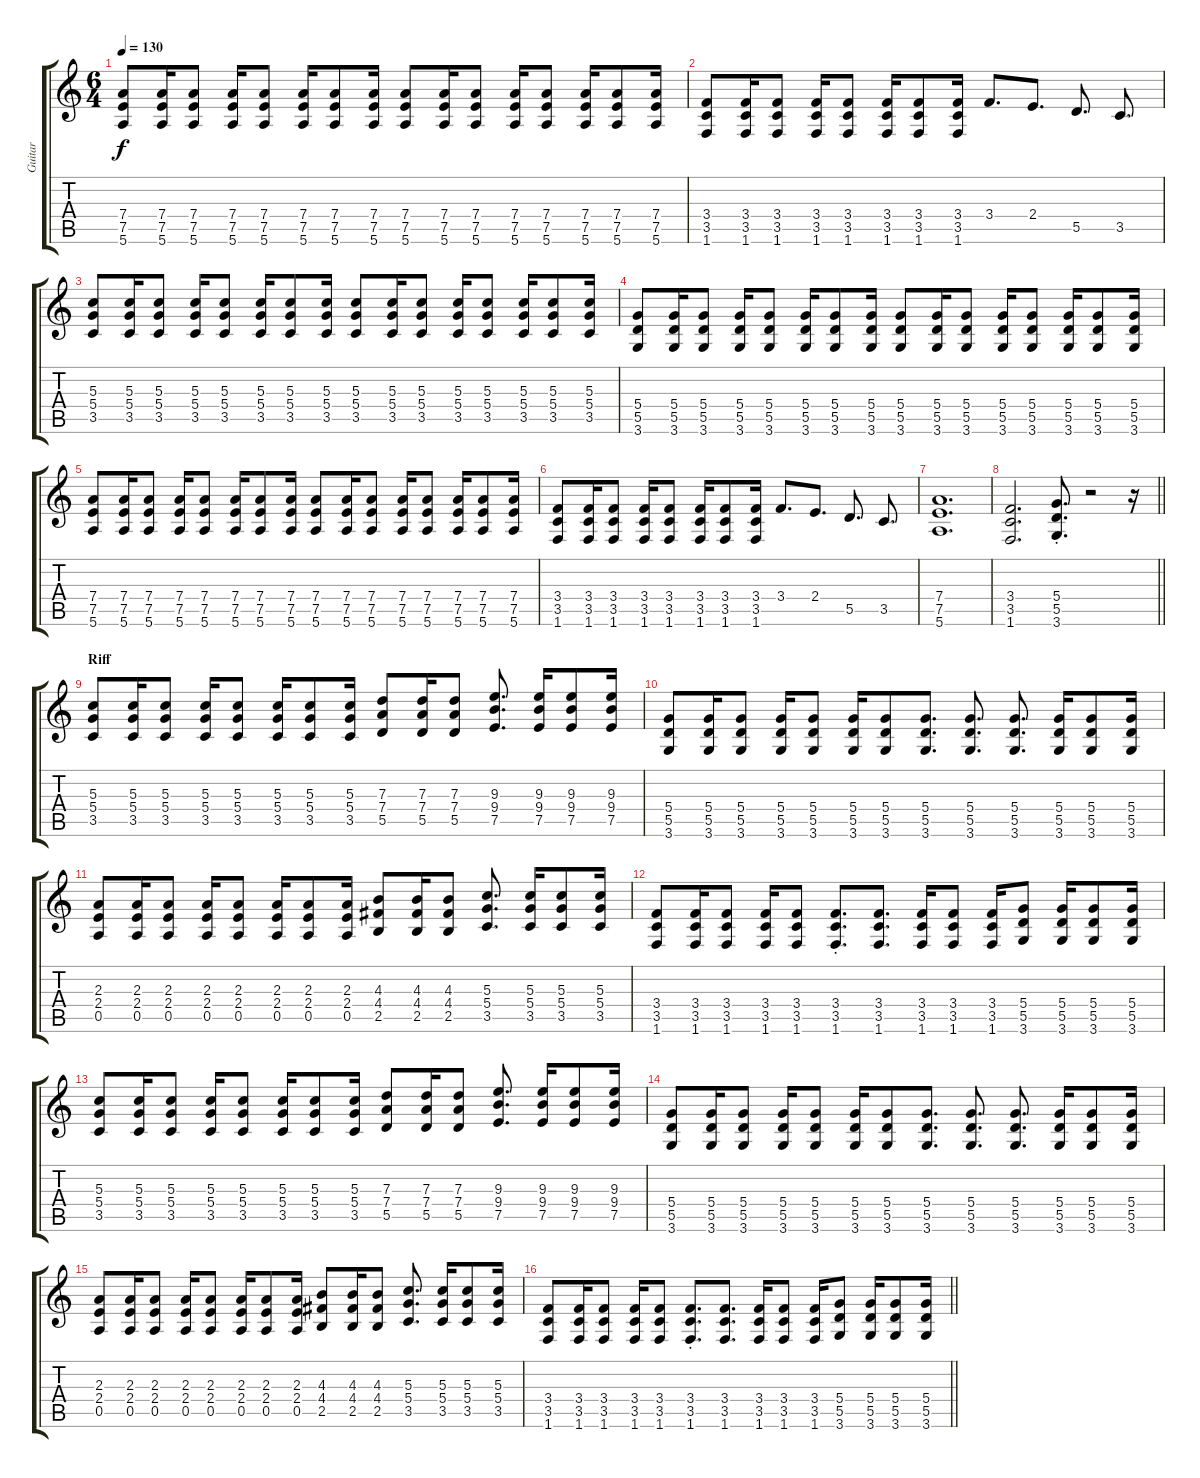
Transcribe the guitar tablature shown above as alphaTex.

\track ("Guitar" "Guitar") {instrument distortionguitar}
\staff {score tabs}
\tuning (E4 B3 G3 D3 A2 E2) {hide}
\ts (6 4)
\tempo 130
\clef g2
\ks c
(7.4 7.5 5.6).8{dy f} (7.4 7.5 5.6).16 (7.4 7.5 5.6).8 (7.4 7.5 5.6).16 (7.4 7.5 5.6).8 (7.4 7.5 5.6).16 (7.4 7.5 5.6).8 (7.4 7.5 5.6).16 (7.4 7.5 5.6).8 (7.4 7.5 5.6).16 (7.4 7.5 5.6).8 (7.4 7.5 5.6).16 (7.4 7.5 5.6).8 (7.4 7.5 5.6).16 (7.4 7.5 5.6).8 (7.4 7.5 5.6).16 |
(3.4 3.5 1.6).8 (3.4 3.5 1.6).16 (3.4 3.5 1.6).8 (3.4 3.5 1.6).16 (3.4 3.5 1.6).8 (3.4 3.5 1.6).16 (3.4 3.5 1.6).8 (3.4 3.5 1.6).16 3.4.8{d} 2.4.8{d} 5.5.8{d} 3.5.8{d} |
(5.3 5.4 3.5).8 (5.3 5.4 3.5).16 (5.3 5.4 3.5).8 (5.3 5.4 3.5).16 (5.3 5.4 3.5).8 (5.3 5.4 3.5).16 (5.3 5.4 3.5).8 (5.3 5.4 3.5).16 (5.3 5.4 3.5).8 (5.3 5.4 3.5).16 (5.3 5.4 3.5).8 (5.3 5.4 3.5).16 (5.3 5.4 3.5).8 (5.3 5.4 3.5).16 (5.3 5.4 3.5).8 (5.3 5.4 3.5).16 |
(5.4 5.5 3.6).8 (5.4 5.5 3.6).16 (5.4 5.5 3.6).8 (5.4 5.5 3.6).16 (5.4 5.5 3.6).8 (5.4 5.5 3.6).16 (5.4 5.5 3.6).8 (5.4 5.5 3.6).16 (5.4 5.5 3.6).8 (5.4 5.5 3.6).16 (5.4 5.5 3.6).8 (5.4 5.5 3.6).16 (5.4 5.5 3.6).8 (5.4 5.5 3.6).16 (5.4 5.5 3.6).8 (5.4 5.5 3.6).16 |
(7.4 7.5 5.6).8 (7.4 7.5 5.6).16 (7.4 7.5 5.6).8 (7.4 7.5 5.6).16 (7.4 7.5 5.6).8 (7.4 7.5 5.6).16 (7.4 7.5 5.6).8 (7.4 7.5 5.6).16 (7.4 7.5 5.6).8 (7.4 7.5 5.6).16 (7.4 7.5 5.6).8 (7.4 7.5 5.6).16 (7.4 7.5 5.6).8 (7.4 7.5 5.6).16 (7.4 7.5 5.6).8 (7.4 7.5 5.6).16 |
(3.4 3.5 1.6).8 (3.4 3.5 1.6).16 (3.4 3.5 1.6).8 (3.4 3.5 1.6).16 (3.4 3.5 1.6).8 (3.4 3.5 1.6).16 (3.4 3.5 1.6).8 (3.4 3.5 1.6).16 3.4.8{d} 2.4.8{d} 5.5.8{d} 3.5.8{d} |
(7.4 7.5 5.6).1{d} |
\barLineRight lightlight
(3.4 3.5 1.6).2{d} (5.4{st} 5.5{st} 3.6{st}).8{d} r.2 r.16 |
\section ("" "Riff")
(5.3 5.4 3.5).8 (5.3 5.4 3.5).16 (5.3 5.4 3.5).8 (5.3 5.4 3.5).16 (5.3 5.4 3.5).8 (5.3 5.4 3.5).16 (5.3 5.4 3.5).8 (5.3 5.4 3.5).16 (7.3 7.4 5.5).8 (7.3 7.4 5.5).16 (7.3 7.4 5.5).8 (9.3 9.4 7.5).8{d} (9.3 9.4 7.5).16 (9.3 9.4 7.5).8 (9.3 9.4 7.5).16 |
(5.4 5.5 3.6).8 (5.4 5.5 3.6).16 (5.4 5.5 3.6).8 (5.4 5.5 3.6).16 (5.4 5.5 3.6).8 (5.4 5.5 3.6).16 (5.4 5.5 3.6).8 (5.4 5.5 3.6).8{d} (5.4 5.5 3.6).8{d} (5.4 5.5 3.6).8{d} (5.4 5.5 3.6).16 (5.4 5.5 3.6).8 (5.4 5.5 3.6).16 |
(2.3 2.4 0.5).8 (2.3 2.4 0.5).16 (2.3 2.4 0.5).8 (2.3 2.4 0.5).16 (2.3 2.4 0.5).8 (2.3 2.4 0.5).16 (2.3 2.4 0.5).8 (2.3 2.4 0.5).16 (4.3 4.4 2.5).8 (4.3 4.4 2.5).16 (4.3 4.4 2.5).8 (5.3 5.4 3.5).8{d} (5.3 5.4 3.5).16 (5.3 5.4 3.5).8 (5.3 5.4 3.5).16 |
(3.4 3.5 1.6).8 (3.4 3.5 1.6).16 (3.4 3.5 1.6).8 (3.4 3.5 1.6).16 (3.4 3.5 1.6).8 (3.4{st} 3.5{st} 1.6{st}).8{d} (3.4 3.5 1.6).8{d} (3.4 3.5 1.6).16 (3.4 3.5 1.6).8 (3.4 3.5 1.6).16 (5.4 5.5 3.6).8 (5.4 5.5 3.6).16 (5.4 5.5 3.6).8 (5.4 5.5 3.6).16 |
(5.3 5.4 3.5).8 (5.3 5.4 3.5).16 (5.3 5.4 3.5).8 (5.3 5.4 3.5).16 (5.3 5.4 3.5).8 (5.3 5.4 3.5).16 (5.3 5.4 3.5).8 (5.3 5.4 3.5).16 (7.3 7.4 5.5).8 (7.3 7.4 5.5).16 (7.3 7.4 5.5).8 (9.3 9.4 7.5).8{d} (9.3 9.4 7.5).16 (9.3 9.4 7.5).8 (9.3 9.4 7.5).16 |
(5.4 5.5 3.6).8 (5.4 5.5 3.6).16 (5.4 5.5 3.6).8 (5.4 5.5 3.6).16 (5.4 5.5 3.6).8 (5.4 5.5 3.6).16 (5.4 5.5 3.6).8 (5.4 5.5 3.6).8{d} (5.4 5.5 3.6).8{d} (5.4 5.5 3.6).8{d} (5.4 5.5 3.6).16 (5.4 5.5 3.6).8 (5.4 5.5 3.6).16 |
(2.3 2.4 0.5).8 (2.3 2.4 0.5).16 (2.3 2.4 0.5).8 (2.3 2.4 0.5).16 (2.3 2.4 0.5).8 (2.3 2.4 0.5).16 (2.3 2.4 0.5).8 (2.3 2.4 0.5).16 (4.3 4.4 2.5).8 (4.3 4.4 2.5).16 (4.3 4.4 2.5).8 (5.3 5.4 3.5).8{d} (5.3 5.4 3.5).16 (5.3 5.4 3.5).8 (5.3 5.4 3.5).16 |
\barLineRight lightlight
(3.4 3.5 1.6).8 (3.4 3.5 1.6).16 (3.4 3.5 1.6).8 (3.4 3.5 1.6).16 (3.4 3.5 1.6).8 (3.4{st} 3.5{st} 1.6{st}).8{d} (3.4 3.5 1.6).8{d} (3.4 3.5 1.6).16 (3.4 3.5 1.6).8 (3.4 3.5 1.6).16 (5.4 5.5 3.6).8 (5.4 5.5 3.6).16 (5.4 5.5 3.6).8 (5.4 5.5 3.6).16
